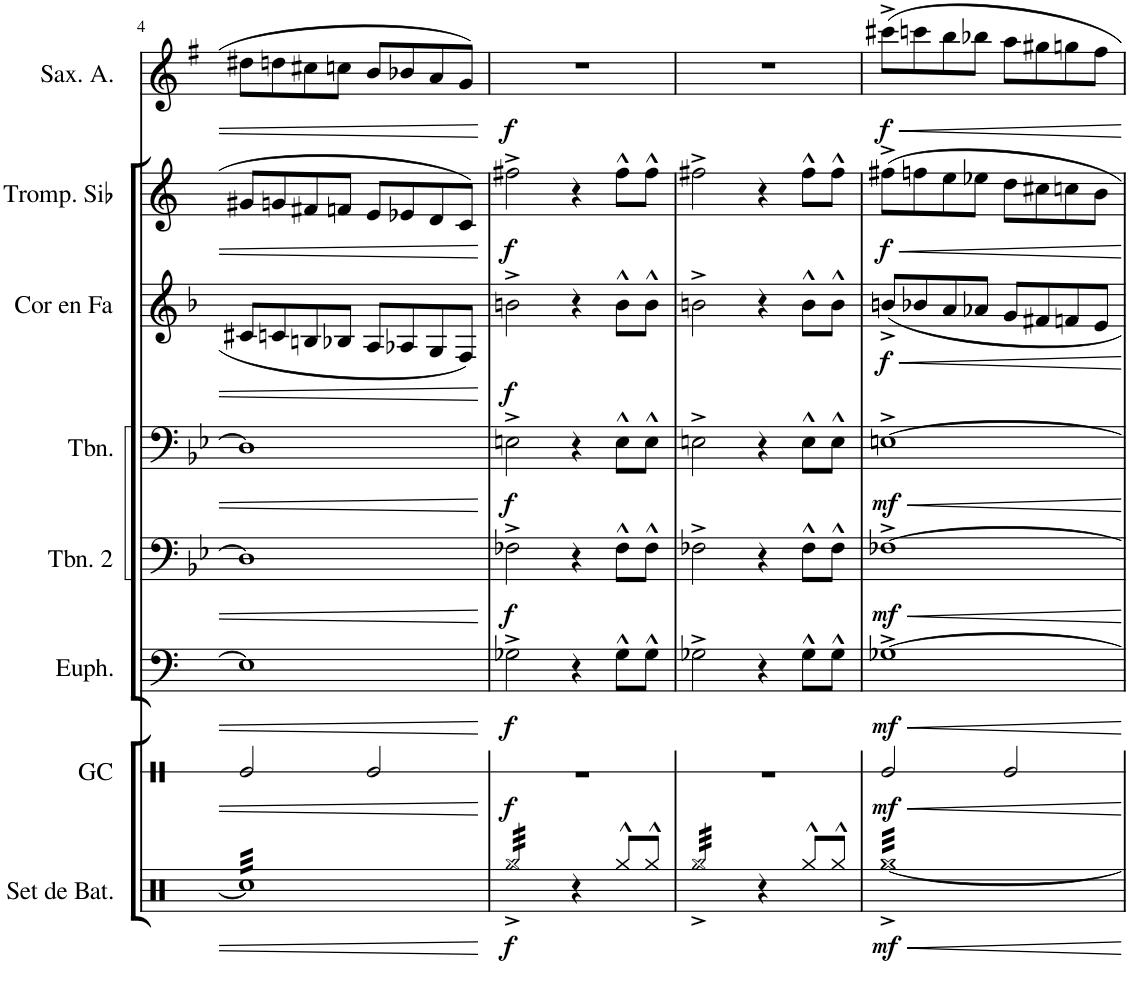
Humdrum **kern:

**kern	**dynam	**kern	**dynam	**kern	**dynam	**kern	**dynam	**kern	**dynam	**kern	**dynam	**kern	**dynam	**kern	**dynam
*part8	*part8	*part7	*part7	*part6	*part6	*part5	*part5	*part4	*part4	*part3	*part3	*part2	*part2	*part1	*part1
*staff8	*staff8	*staff7	*staff7	*staff6	*staff6	*staff5	*staff5	*staff4	*staff4	*staff3	*staff3	*staff2	*staff2	*staff1	*staff1
*I"Set de batterie	*	*I"Grosse caisse	*	*I"Euphonium si b / suba	*	*I"Trombone 2 (Euph. en Ut)	*	*I"Trombone	*	*I"Cor en Fa	*	*I"Trompette en Sib	*	*I"Saxophone Alto	*
*I'Set de Bat.	*	*I'GC	*	*I'Euph.	*	*I'Tbn. 2	*	*I'Tbn.	*	*I'Cor en Fa	*	*I'Tromp. Sib	*	*I'Sax. A.	*
!!LO:PB:g=z
*clefX	*	*clefX	*	*clefF4	*	*clefF4	*	*clefF4	*	*clefG2	*	*clefG2	*	*clefG2	*
*	*	*	*	*Trd1c2	*	*	*	*	*	*Trd4c7	*	*Trd1c2	*	*Trd5c9	*
*k[]	*	*k[]	*	*k[]	*	*k[b-e-]	*	*k[b-e-]	*	*k[b-]	*	*k[]	*	*k[f#]	*
*M2/2	*	*M2/2	*	*M2/2	*	*M2/2	*	*M2/2	*	*M2/2	*	*M2/2	*	*M2/2	*
=4	=4	=4	=4	=4	=4	=4	=4	=4	=4	=4	=4	=4	=4	=4	=4
*tremolo	*	*	*	*	*	*	*	*	*	*	*	*	*	*	*
32Rcc]LLL	.	2Re/	.	1E]	.	1D]	.	1D]	.	8c#X/L	.	8g#X/L	.	8dd#X\L	.
32Rcc	.	.	.	.	.	.	.	.	.	.	.	.	.	.	.
32Rcc	.	.	.	.	.	.	.	.	.	.	.	.	.	.	.
32Rcc	.	.	.	.	.	.	.	.	.	.	.	.	.	.	.
32Rcc	.	.	.	.	.	.	.	.	.	8cn/	.	8gn/	.	8ddn\	.
32Rcc	.	.	.	.	.	.	.	.	.	.	.	.	.	.	.
32Rcc	.	.	.	.	.	.	.	.	.	.	.	.	.	.	.
32Rcc	.	.	.	.	.	.	.	.	.	.	.	.	.	.	.
32Rcc	.	.	.	.	.	.	.	.	.	8Bn/	.	8f#X/	.	8cc#X\	.
32Rcc	.	.	.	.	.	.	.	.	.	.	.	.	.	.	.
32Rcc	.	.	.	.	.	.	.	.	.	.	.	.	.	.	.
32Rcc	.	.	.	.	.	.	.	.	.	.	.	.	.	.	.
32Rcc	.	.	.	.	.	.	.	.	.	8B-X/J	.	8fn/J	.	8ccn\J	.
32Rcc	.	.	.	.	.	.	.	.	.	.	.	.	.	.	.
32Rcc	.	.	.	.	.	.	.	.	.	.	.	.	.	.	.
32Rcc	.	.	.	.	.	.	.	.	.	.	.	.	.	.	.
32Rcc	.	2Re/	.	.	.	.	.	.	.	8A/L	.	8e/L	.	8b/L	.
32Rcc	.	.	.	.	.	.	.	.	.	.	.	.	.	.	.
32Rcc	.	.	.	.	.	.	.	.	.	.	.	.	.	.	.
32Rcc	.	.	.	.	.	.	.	.	.	.	.	.	.	.	.
32Rcc	.	.	.	.	.	.	.	.	.	8A-X/	.	8e-X/	.	8b-X/	.
32Rcc	.	.	.	.	.	.	.	.	.	.	.	.	.	.	.
32Rcc	.	.	.	.	.	.	.	.	.	.	.	.	.	.	.
32Rcc	.	.	.	.	.	.	.	.	.	.	.	.	.	.	.
32Rcc	.	.	.	.	.	.	.	.	.	8G/	.	8d/	.	8a/	.
32Rcc	.	.	.	.	.	.	.	.	.	.	.	.	.	.	.
32Rcc	.	.	.	.	.	.	.	.	.	.	.	.	.	.	.
32Rcc	.	.	.	.	.	.	.	.	.	.	.	.	.	.	.
32Rcc	.	.	.	.	.	.	.	.	.	8F/J	.	8c/J	.	8g/J	.
32Rcc	.	.	.	.	.	.	.	.	.	.	.	.	.	.	.
32Rcc	.	.	.	.	.	.	.	.	.	.	.	.	.	.	.
32RccJJJ	.	.	.	.	.	.	.	.	.	.	.	.	.	.	.
=5	=5	=5	=5	=5	=5	=5	=5	=5	=5	=5	=5	=5	=5	=5	=5
!	!LO:DY:b	!	!LO:DY:b	!	!LO:DY:b	!	!LO:DY:b	!	!LO:DY:b	!	!LO:DY:b	!	!LO:DY:b	!	!LO:DY:b
32Rgg^/LLL	f	1r	f	2G-X^\	f	2F-X^\	f	2En^\	f	2bn^\	f	2ff#X^\	f	1r	f
32Rgg^/	.	.	.	.	.	.	.	.	.	.	.	.	.	.	.
32Rgg^/	.	.	.	.	.	.	.	.	.	.	.	.	.	.	.
32Rgg^/	.	.	.	.	.	.	.	.	.	.	.	.	.	.	.
32Rgg^/	.	.	.	.	.	.	.	.	.	.	.	.	.	.	.
32Rgg^/	.	.	.	.	.	.	.	.	.	.	.	.	.	.	.
32Rgg^/	.	.	.	.	.	.	.	.	.	.	.	.	.	.	.
32Rgg^/	.	.	.	.	.	.	.	.	.	.	.	.	.	.	.
32Rgg^/	.	.	.	.	.	.	.	.	.	.	.	.	.	.	.
32Rgg^/	.	.	.	.	.	.	.	.	.	.	.	.	.	.	.
32Rgg^/	.	.	.	.	.	.	.	.	.	.	.	.	.	.	.
32Rgg^/	.	.	.	.	.	.	.	.	.	.	.	.	.	.	.
32Rgg^/	.	.	.	.	.	.	.	.	.	.	.	.	.	.	.
32Rgg^/	.	.	.	.	.	.	.	.	.	.	.	.	.	.	.
32Rgg^/	.	.	.	.	.	.	.	.	.	.	.	.	.	.	.
32Rgg^/JJJ	.	.	.	.	.	.	.	.	.	.	.	.	.	.	.
*Xtremolo	*	*	*	*	*	*	*	*	*	*	*	*	*	*	*
4r	.	.	.	4r	.	4r	.	4r	.	4r	.	4r	.	.	.
8Rgg^^/L	.	.	.	8G-^^\L	.	8F-^^\L	.	8E^^\L	.	8b^^\L	.	8ff#^^\L	.	.	.
8Rgg^^/J	.	.	.	8G-^^\J	.	8F-^^\J	.	8E^^\J	.	8b^^\J	.	8ff#^^\J	.	.	.
=6	=6	=6	=6	=6	=6	=6	=6	=6	=6	=6	=6	=6	=6	=6	=6
*tremolo	*	*	*	*	*	*	*	*	*	*	*	*	*	*	*
32Rgg^/LLL	.	1r	.	2G-X^\	.	2F-X^\	.	2En^\	.	2bn^\	.	2ff#X^\	.	1r	.
32Rgg^/	.	.	.	.	.	.	.	.	.	.	.	.	.	.	.
32Rgg^/	.	.	.	.	.	.	.	.	.	.	.	.	.	.	.
32Rgg^/	.	.	.	.	.	.	.	.	.	.	.	.	.	.	.
32Rgg^/	.	.	.	.	.	.	.	.	.	.	.	.	.	.	.
32Rgg^/	.	.	.	.	.	.	.	.	.	.	.	.	.	.	.
32Rgg^/	.	.	.	.	.	.	.	.	.	.	.	.	.	.	.
32Rgg^/	.	.	.	.	.	.	.	.	.	.	.	.	.	.	.
32Rgg^/	.	.	.	.	.	.	.	.	.	.	.	.	.	.	.
32Rgg^/	.	.	.	.	.	.	.	.	.	.	.	.	.	.	.
32Rgg^/	.	.	.	.	.	.	.	.	.	.	.	.	.	.	.
32Rgg^/	.	.	.	.	.	.	.	.	.	.	.	.	.	.	.
32Rgg^/	.	.	.	.	.	.	.	.	.	.	.	.	.	.	.
32Rgg^/	.	.	.	.	.	.	.	.	.	.	.	.	.	.	.
32Rgg^/	.	.	.	.	.	.	.	.	.	.	.	.	.	.	.
32Rgg^/JJJ	.	.	.	.	.	.	.	.	.	.	.	.	.	.	.
*Xtremolo	*	*	*	*	*	*	*	*	*	*	*	*	*	*	*
4r	.	.	.	4r	.	4r	.	4r	.	4r	.	4r	.	.	.
8Rgg^^/L	.	.	.	8G-^^\L	.	8F-^^\L	.	8E^^\L	.	8b^^\L	.	8ff#^^\L	.	.	.
8Rgg^^/J	.	.	.	8G-^^\J	.	8F-^^\J	.	8E^^\J	.	8b^^\J	.	8ff#^^\J	.	.	.
=7	=7	=7	=7	=7	=7	=7	=7	=7	=7	=7	=7	=7	=7	=7	=7
!	!LO:DY:b	!	!LO:DY:b	!	!LO:DY:b	!	!LO:DY:b	!	!LO:DY:b	!	!LO:DY:b	!	!LO:DY:b	!	!LO:DY:b
*tremolo	*	*	*	*	*	*	*	*	*	*	*	*	*	*	*
[32Rgg^LLL	mf	2Re/	mf	[1G-X^	mf	[1F-X^	mf	[1En^	mf	8bn^/L	f	8ff#X^\L	f	8ccc#X^\L	f
32Rgg^	.	.	.	.	.	.	.	.	.	.	.	.	.	.	.
32Rgg^	.	.	.	.	.	.	.	.	.	.	.	.	.	.	.
32Rgg^	.	.	.	.	.	.	.	.	.	.	.	.	.	.	.
32Rgg^	.	.	.	.	.	.	.	.	.	8b-X/	.	8ffn\	.	8cccn\	.
32Rgg^	.	.	.	.	.	.	.	.	.	.	.	.	.	.	.
32Rgg^	.	.	.	.	.	.	.	.	.	.	.	.	.	.	.
32Rgg^	.	.	.	.	.	.	.	.	.	.	.	.	.	.	.
32Rgg^	.	.	.	.	.	.	.	.	.	8a/	.	8ee\	.	8bb\	.
32Rgg^	.	.	.	.	.	.	.	.	.	.	.	.	.	.	.
32Rgg^	.	.	.	.	.	.	.	.	.	.	.	.	.	.	.
32Rgg^	.	.	.	.	.	.	.	.	.	.	.	.	.	.	.
32Rgg^	.	.	.	.	.	.	.	.	.	8a-X/J	.	8ee-X\J	.	8bb-X\J	.
32Rgg^	.	.	.	.	.	.	.	.	.	.	.	.	.	.	.
32Rgg^	.	.	.	.	.	.	.	.	.	.	.	.	.	.	.
32Rgg^	.	.	.	.	.	.	.	.	.	.	.	.	.	.	.
32Rgg^	.	2Re/	.	.	.	.	.	.	.	8g/L	.	8dd\L	.	8aa\L	.
32Rgg^	.	.	.	.	.	.	.	.	.	.	.	.	.	.	.
32Rgg^	.	.	.	.	.	.	.	.	.	.	.	.	.	.	.
32Rgg^	.	.	.	.	.	.	.	.	.	.	.	.	.	.	.
32Rgg^	.	.	.	.	.	.	.	.	.	8f#X/	.	8cc#X\	.	8gg#X\	.
32Rgg^	.	.	.	.	.	.	.	.	.	.	.	.	.	.	.
32Rgg^	.	.	.	.	.	.	.	.	.	.	.	.	.	.	.
32Rgg^	.	.	.	.	.	.	.	.	.	.	.	.	.	.	.
32Rgg^	.	.	.	.	.	.	.	.	.	8fn/	.	8ccn\	.	8ggn\	.
32Rgg^	.	.	.	.	.	.	.	.	.	.	.	.	.	.	.
32Rgg^	.	.	.	.	.	.	.	.	.	.	.	.	.	.	.
32Rgg^	.	.	.	.	.	.	.	.	.	.	.	.	.	.	.
32Rgg^	.	.	.	.	.	.	.	.	.	8e/J	.	8b\J	.	8ff#\J	.
32Rgg^	.	.	.	.	.	.	.	.	.	.	.	.	.	.	.
32Rgg^	.	.	.	.	.	.	.	.	.	.	.	.	.	.	.
32Rgg^JJJ	.	.	.	.	.	.	.	.	.	.	.	.	.	.	.
*Xtremolo	*	*	*	*	*	*	*	*	*	*	*	*	*	*	*
=	=	=	=	=	=	=	=	=	=	=	=	=	=	=	=
*-	*-	*-	*-	*-	*-	*-	*-	*-	*-	*-	*-	*-	*-	*-	*-
